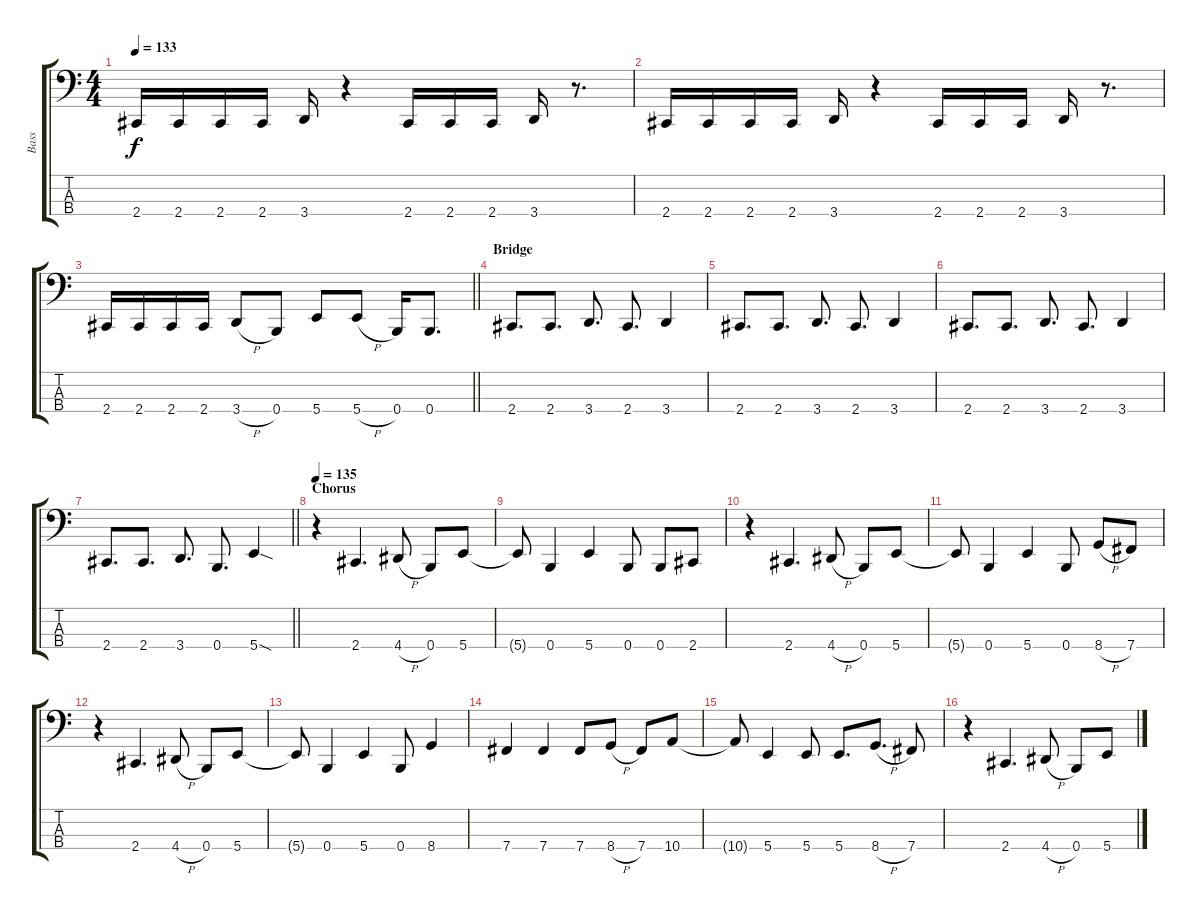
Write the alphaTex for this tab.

\track ("Bass" "Bass") {instrument electricbassfinger}
\staff {score tabs}
\tuning (E2 B1 Gb1 B0) {hide}
\ts (4 4)
\tempo 133
\clef f4
\ks c
2.4.16{dy f} 2.4.16 2.4.16 2.4.16 3.4.16 r.4 2.4.16 2.4.16 2.4.16 3.4.16 r.8{d} |
2.4.16 2.4.16 2.4.16 2.4.16 3.4.16 r.4 2.4.16 2.4.16 2.4.16 3.4.16 r.8{d} |
\barLineRight lightlight
2.4.16 2.4.16 2.4.16 2.4.16 3.4{h}.8 0.4.8 5.4.8 5.4{h}.8 0.4.16 0.4.8{d} |
\section ("" "Bridge")
2.4.8{d} 2.4.8{d} 3.4.8{d} 2.4.8{d} 3.4.4 |
2.4.8{d} 2.4.8{d} 3.4.8{d} 2.4.8{d} 3.4.4 |
2.4.8{d} 2.4.8{d} 3.4.8{d} 2.4.8{d} 3.4.4 |
\barLineRight lightlight
2.4.8{d} 2.4.8{d} 3.4.8{d} 0.4.8{d} 5.4{sod}.4 |
\section ("" "Chorus")
\tempo 135
r.4 2.4.4{d} 4.4{h}.8 0.4.8 5.4.8 |
5.4{t}.8 0.4.4 5.4.4 0.4.8 0.4.8 2.4.8 |
r.4 2.4.4{d} 4.4{h}.8 0.4.8 5.4.8 |
5.4{t}.8 0.4.4 5.4.4 0.4.8 8.4{h}.8 7.4.8 |
r.4 2.4.4{d} 4.4{h}.8 0.4.8 5.4.8 |
5.4{t}.8 0.4.4 5.4.4 0.4.8 8.4.4 |
7.4.4 7.4.4 7.4.8 8.4{h}.8 7.4.8 10.4.8 |
10.4{t}.8 5.4.4 5.4.8 5.4.8{d} 8.4{h}.8{d} 7.4.8 |
r.4 2.4.4{d} 4.4{h}.8 0.4.8 5.4.8
